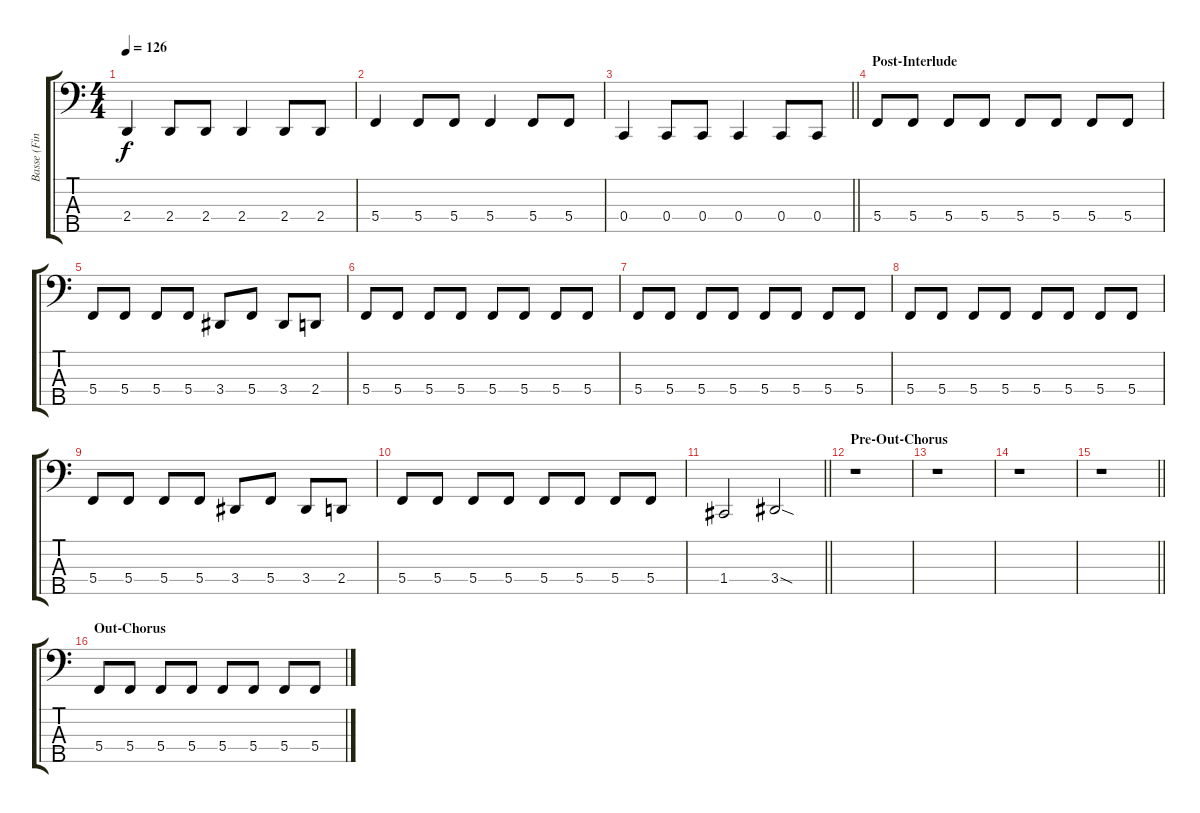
\track ("Basse (Finger)" "Basse (Fin") {instrument electricbassfinger}
\staff {score tabs}
\tuning (F2 C2 G1 C1 A0) {hide}
\ts (4 4)
\tempo 126
\clef f4
\ks c
2.4.4{dy f} 2.4.8 2.4.8 2.4.4 2.4.8 2.4.8 |
5.4.4 5.4.8 5.4.8 5.4.4 5.4.8 5.4.8 |
\barLineRight lightlight
0.4.4 0.4.8 0.4.8 0.4.4 0.4.8 0.4.8 |
\section ("" "Post-Interlude")
5.4.8 5.4.8 5.4.8 5.4.8 5.4.8 5.4.8 5.4.8 5.4.8 |
5.4.8 5.4.8 5.4.8 5.4.8 3.4.8 5.4.8 3.4.8 2.4.8 |
5.4.8 5.4.8 5.4.8 5.4.8 5.4.8 5.4.8 5.4.8 5.4.8 |
5.4.8 5.4.8 5.4.8 5.4.8 5.4.8 5.4.8 5.4.8 5.4.8 |
5.4.8 5.4.8 5.4.8 5.4.8 5.4.8 5.4.8 5.4.8 5.4.8 |
5.4.8 5.4.8 5.4.8 5.4.8 3.4.8 5.4.8 3.4.8 2.4.8 |
5.4.8 5.4.8 5.4.8 5.4.8 5.4.8 5.4.8 5.4.8 5.4.8 |
\barLineRight lightlight
1.4.2 3.4{sod}.2 |
\section ("" "Pre-Out-Chorus")
r.1 |
r.1 |
r.1 |
\barLineRight lightlight
r.1 |
\section ("" "Out-Chorus")
5.4.8 5.4.8 5.4.8 5.4.8 5.4.8 5.4.8 5.4.8 5.4.8
